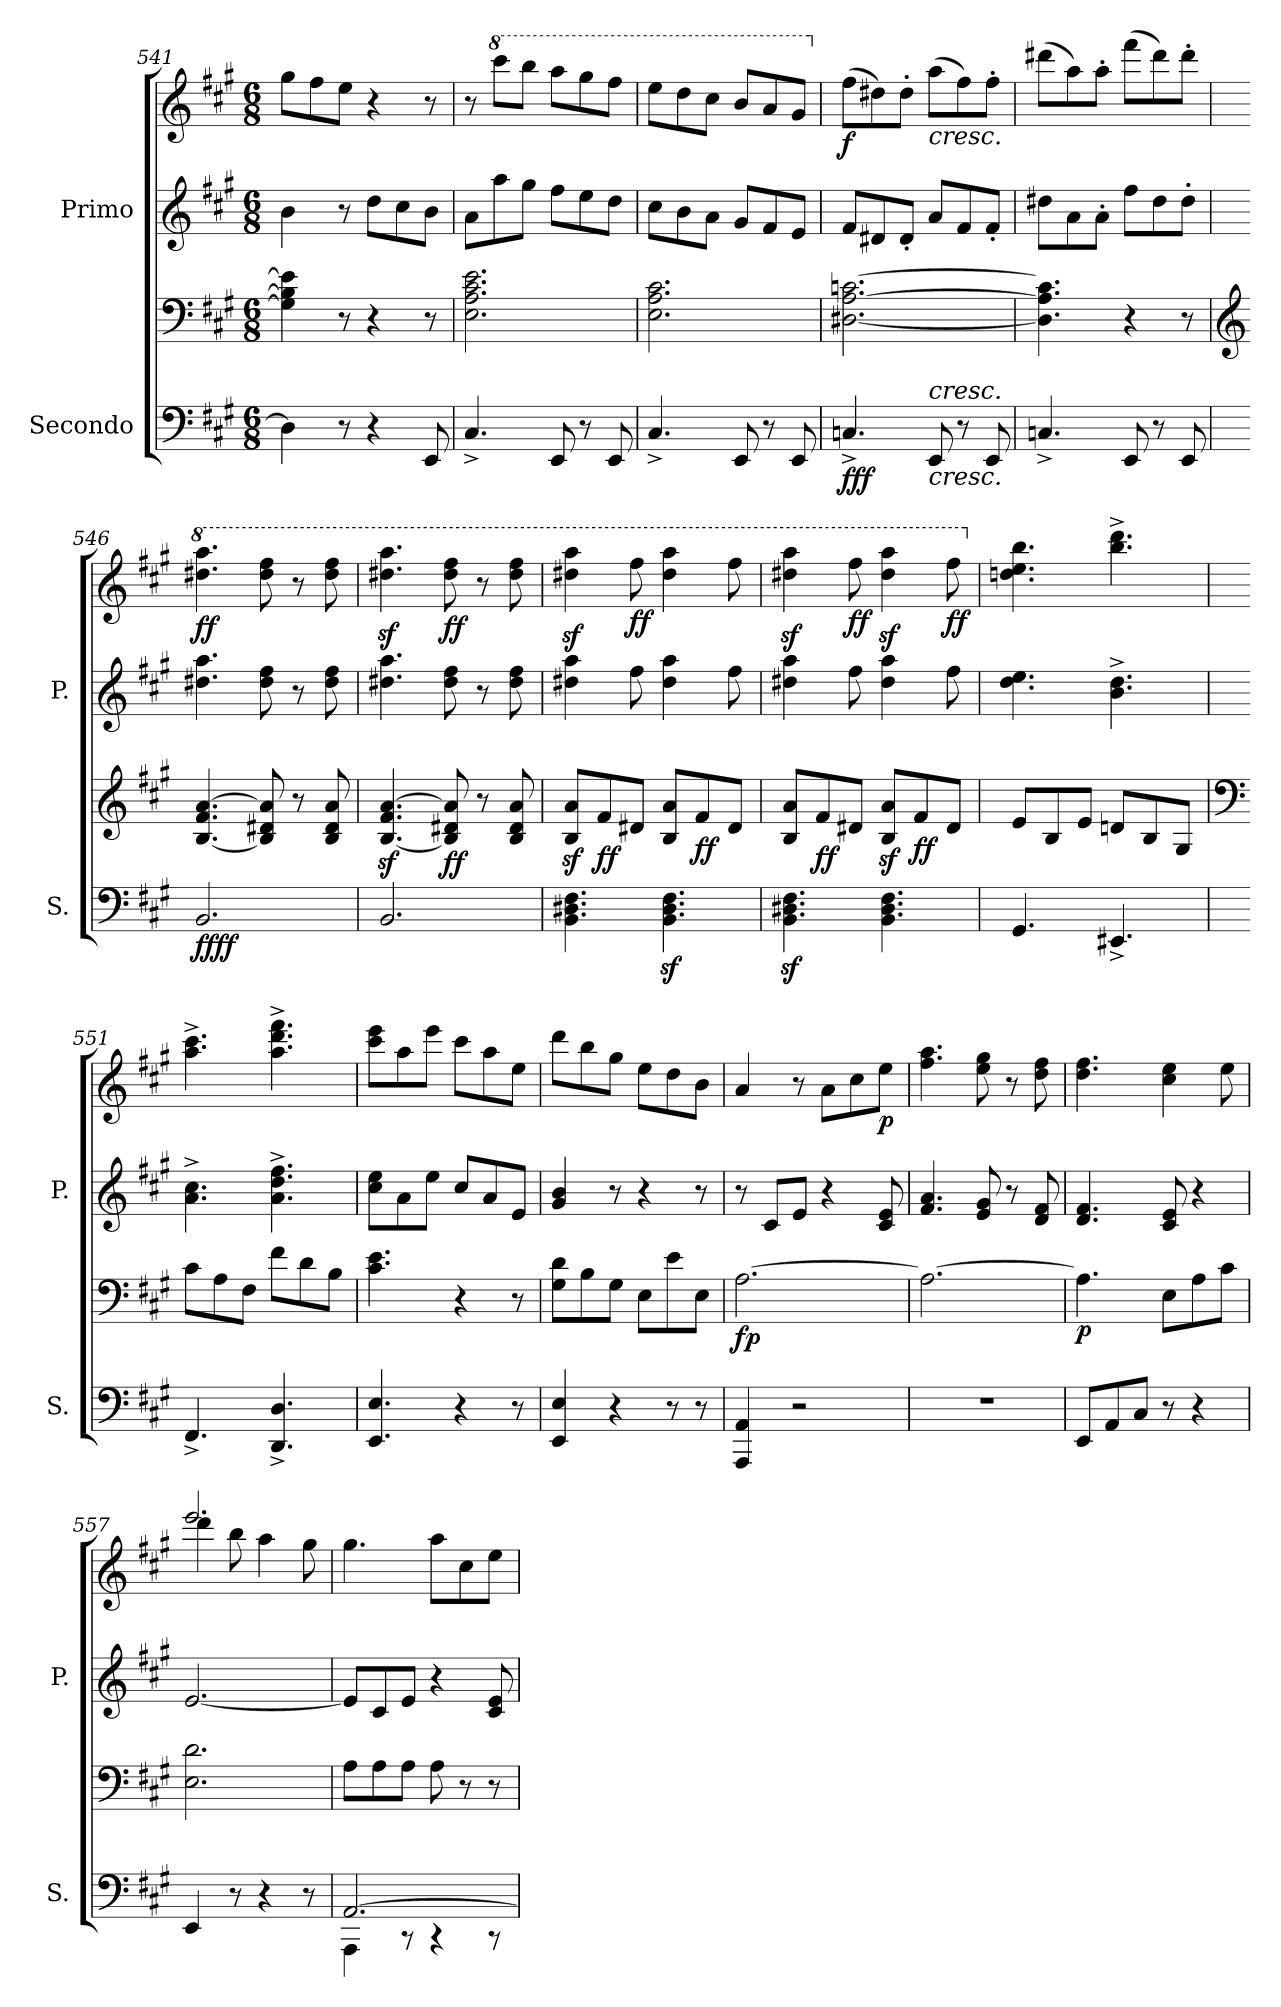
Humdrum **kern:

**kern	**kern	**dynam	**kern	**kern	**dynam
*part2	*part2	*part2	*part1	*part1	*part1
*staff4	*staff3	*staff3/4	*staff2	*staff1	*staff1/2
*I"Secondo	*	*	*I"Primo	*	*
*I'S.	*	*	*I'P.	*	*
*clefF4	*clefF4	*	*clefG2	*clefG2	*
*k[f#c#g#]	*k[f#c#g#]	*	*k[f#c#g#]	*k[f#c#g#]	*
*M6/8	*M6/8	*	*M6/8	*M6/8	*
=541	=541	=541	=541	=541	=541
4D\]	4G#\] 4B\] 4e\]	.	4b\	8gg#\L	.
.	.	.	.	8ff#\	.
8r	8r	.	8r	8ee\J	.
4r	4r	.	8dd\L	4r	.
.	.	.	8cc#\	.	.
8EE/	8r	.	8b\J	8r	.
=542	=542	=542	=542	=542	=542
4.C#^/	2.E\ 2.A\ 2.c#\ 2.e\	.	8a\L	8r	.
*	*	*	*	*8va	*
.	.	.	8aa\	8cccc#\L	.
.	.	.	8gg#\J	8bbb\J	.
8EE/	.	.	8ff#\L	8aaa\L	.
8r	.	.	8ee\	8ggg#\	.
8EE/	.	.	8dd\J	8fff#\J	.
!!LO:LB:g=z
=543	=543	=543	=543	=543	=543
4.C#^/	2.E\ 2.A\ 2.c#\	.	8cc#\L	8eee\L	.
.	.	.	8b\	8ddd\	.
.	.	.	8a\J	8ccc#\J	.
8EE/	.	.	8g#/L	8bb/L	.
8r	.	.	8f#/	8aa/	.
8EE/	.	.	8e/J	8gg#/J	.
=544	=544	=544	=544	=544	=544
*	*	*	*	*X8va	*
!	!	!LO:DY:b=2	!	!	!
!	!	!LO:DY:n=1:b	!	!	!LO:DY:b
4.Cn^/	[2.D#X\ [2.A\ [2.cn\	ff f	8f#/L	(>8ff#\L	f
.	.	.	8d#X/	8dd#X\)	.
.	.	.	8d#'/J	8dd#'\J	.
!	!	!	!	!LO:TX:b:i:t=cresc.	!
!LO:TX:a:i:t=cresc.	!	!	!	!	!
!LO:TX:b:i:t=cresc.	!	!	!	!	!
8EE/	.	.	8a/L	(>8aa\L	.
8r	.	.	8f#/	8ff#\)	.
8EE/	.	.	8f#'/J	8ff#'\J	.
=545	=545	=545	=545	=545	=545
4.Cn^/	4.D#\] 4.A\] 4.c\]	.	8dd#X\L	(>8ddd#X\L	.
.	.	.	8a\	8aa\)	.
.	.	.	8a'\J	8aa'\J	.
8EE/	4r	.	8ff#\L	(>8fff#\L	.
8r	.	.	8dd#\	8ddd#\)	.
8EE/	8r	.	8dd#'\J	8ddd#'\J	.
=546	=546	=546	=546	=546	=546
*	*clefG2	*	*	*	*
*	*	*	*	*8va	*
!	!	!LO:DY:b=2	!	!	!
!	!	!LO:DY:n=1:b	!	!	!LO:DY:b
2.BB/	[4.B/ 4.f#/ [4.a/	ff ff	4.dd#X\ 4.aa\	4.ddd#X\ 4.aaa\	ff
.	8B/] 8d#X/ 8a/]	.	8dd#\ 8ff#\	8ddd#\ 8fff#\	.
.	8r	.	8r	8r	.
.	8B/ 8d#/ 8a/	.	8dd#\ 8ff#\	8ddd#\ 8fff#\	.
=547	=547	=547	=547	=547	=547
2.BB/	[4.B/z< 4.f#/z< [4.a/z<	.	4.dd#X\ 4.aa\	4.ddd#X\z< 4.aaa\z<	.
!	!	!LO:DY:b	!	!	!LO:DY:b
.	8B/] 8d#X/ 8a/]	ff	8dd#\ 8ff#\	8ddd#\ 8fff#\	ff
.	8r	.	8r	8r	.
.	8B/ 8d#/ 8a/	.	8dd#\ 8ff#\	8ddd#\ 8fff#\	.
=548	=548	=548	=548	=548	=548
4.BB\ 4.D#X\ 4.F#\	8B/z< 8a/z<L	.	4dd#X\ 4aa\	4ddd#X\z< 4aaa\z<	.
!	!	!LO:DY:b	!	!	!
.	8f#/	ff	.	.	.
!	!	!	!	!	!LO:DY:b
.	8d#X/J	.	8ff#\	8fff#\	ff
4.BB\z> 4.D#\z> 4.F#\z>	8B/ 8a/L	.	4dd#\ 4aa\	4ddd#\ 4aaa\	.
!	!	!LO:DY:b	!	!	!
.	8f#/	ff	.	.	.
.	8d#/J	.	8ff#\	8fff#\	.
=549	=549	=549	=549	=549	=549
4.BB\z> 4.D#X\z> 4.F#\z>	8B/ 8a/L	.	4dd#X\ 4aa\	4ddd#X\z< 4aaa\z<	.
!	!	!LO:DY:b	!	!	!
.	8f#/	ff	.	.	.
!	!	!	!	!	!LO:DY:b
.	8d#X/J	.	8ff#\	8fff#\	ff
4.BB\ 4.D#\ 4.F#\	8B/z< 8a/z<L	.	4dd#\ 4aa\	4ddd#\z< 4aaa\z<	.
!	!	!LO:DY:b	!	!	!
.	8f#/	ff	.	.	.
!	!	!	!	!	!LO:DY:b
.	8d#/J	.	8ff#\	8fff#\	ff
!!LO:PB:g=z
=550	=550	=550	=550	=550	=550
*	*	*	*	*X8va	*
4.GG#/	8e/L	.	4.dd\ 4.ee\	4.ddn\ 4.ee\ 4.bb\	.
.	8B/	.	.	.	.
.	8e/J	.	.	.	.
4.EE#X^/	8dn/L	.	4.b\^ 4.dd\^	4.bb\^ 4.ddd\^	.
.	8B/	.	.	.	.
.	8G#/J	.	.	.	.
=551	=551	=551	=551	=551	=551
*	*clefF4	*	*	*	*
4.FF#^/	8c#\L	.	4.a\^ 4.cc#\^	4.aa\^ 4.ccc#\^	.
.	8A\	.	.	.	.
.	8F#\J	.	.	.	.
4.DD/^ 4.D/^	8f#\L	.	4.a\^ 4.dd\^ 4.ff#\^	4.aa\^ 4.ddd\^ 4.fff#\^	.
.	8d\	.	.	.	.
.	8B\J	.	.	.	.
=552	=552	=552	=552	=552	=552
4.EE/ 4.E/	4.c#\ 4.e\	.	8cc#\ 8ee\L	8ccc#\ 8eee\L	.
.	.	.	8a\	8aa\	.
.	.	.	8ee\J	8eee\J	.
4r	4r	.	8cc#/L	8ccc#\L	.
.	.	.	8a/	8aa\	.
8r	8r	.	8e/J	8ee\J	.
=553	=553	=553	=553	=553	=553
4EE/ 4E/	8G#\ 8d\L	.	4g#/ 4b/	8ddd\L	.
.	8B\	.	.	8bb\	.
4r	8G#\J	.	8r	8gg#\J	.
.	8E\L	.	4r	8ee\L	.
8r	8e\	.	.	8dd\	.
8r	8E\J	.	8r	8b\J	.
=554	=554	=554	=554	=554	=554
!	!	!LO:DY:b	!	!	!
4AAA/ 4AA/	[2.A\	fp	8r	4a/	.
.	.	.	8c#/L	.	.
2r	.	.	8e/J	8r	.
.	.	.	4r	8a\L	.
.	.	.	.	8cc#\	.
!	!	!	!	!	!LO:DY:b
.	.	.	8c#/ 8e/	8ee\J	p
=555	=555	=555	=555	=555	=555
2.r	2.A\_	.	4.f#/ 4.a/	4.ff#\ 4.aa\	.
.	.	.	8e/ 8g#/	8ee\ 8gg#\	.
.	.	.	8r	8r	.
.	.	.	8d/ 8f#/	8dd\ 8ff#\	.
=556	=556	=556	=556	=556	=556
!	!	!LO:DY:b	!	!	!
8EE/L	4.A\]	p	4.d/ 4.f#/	4.dd\ 4.ff#\	.
8AA/	.	.	.	.	.
8C#/J	.	.	.	.	.
8r	8E\L	.	8c#/ 8e/	4cc#\ 4ee\	.
4r	8A\	.	4r	.	.
.	8c#\J	.	.	8ee\	.
!!LO:LB:g=z
=557	=557	=557	=557	=557	=557
*	*	*	*	*^	*
4EE/	2.E\ 2.d\	.	[2.e/	2.eee/	4ddd\	.
8r	.	.	.	.	8bb\	.
4r	.	.	.	.	4aa\	.
8r	.	.	.	.	8gg#\	.
*	*	*	*	*v	*v	*
=558	=558	=558	=558	=558	=558
*^	*	*	*	*	*
[2.AA/	4AAA\	8A\L	.	8e/L]	4.gg#\	.
.	.	8A\	.	8c#/	.	.
.	8r	8A\J	.	8e/J	.	.
.	4r	8A\	.	4r	8aa\L	.
.	.	8r	.	.	8cc#\	.
.	8r	8r	.	8c#/ 8e/	8ee\J	.
*v	*v	*	*	*	*	*
=	=	=	=	=	=
*-	*-	*-	*-	*-	*-
